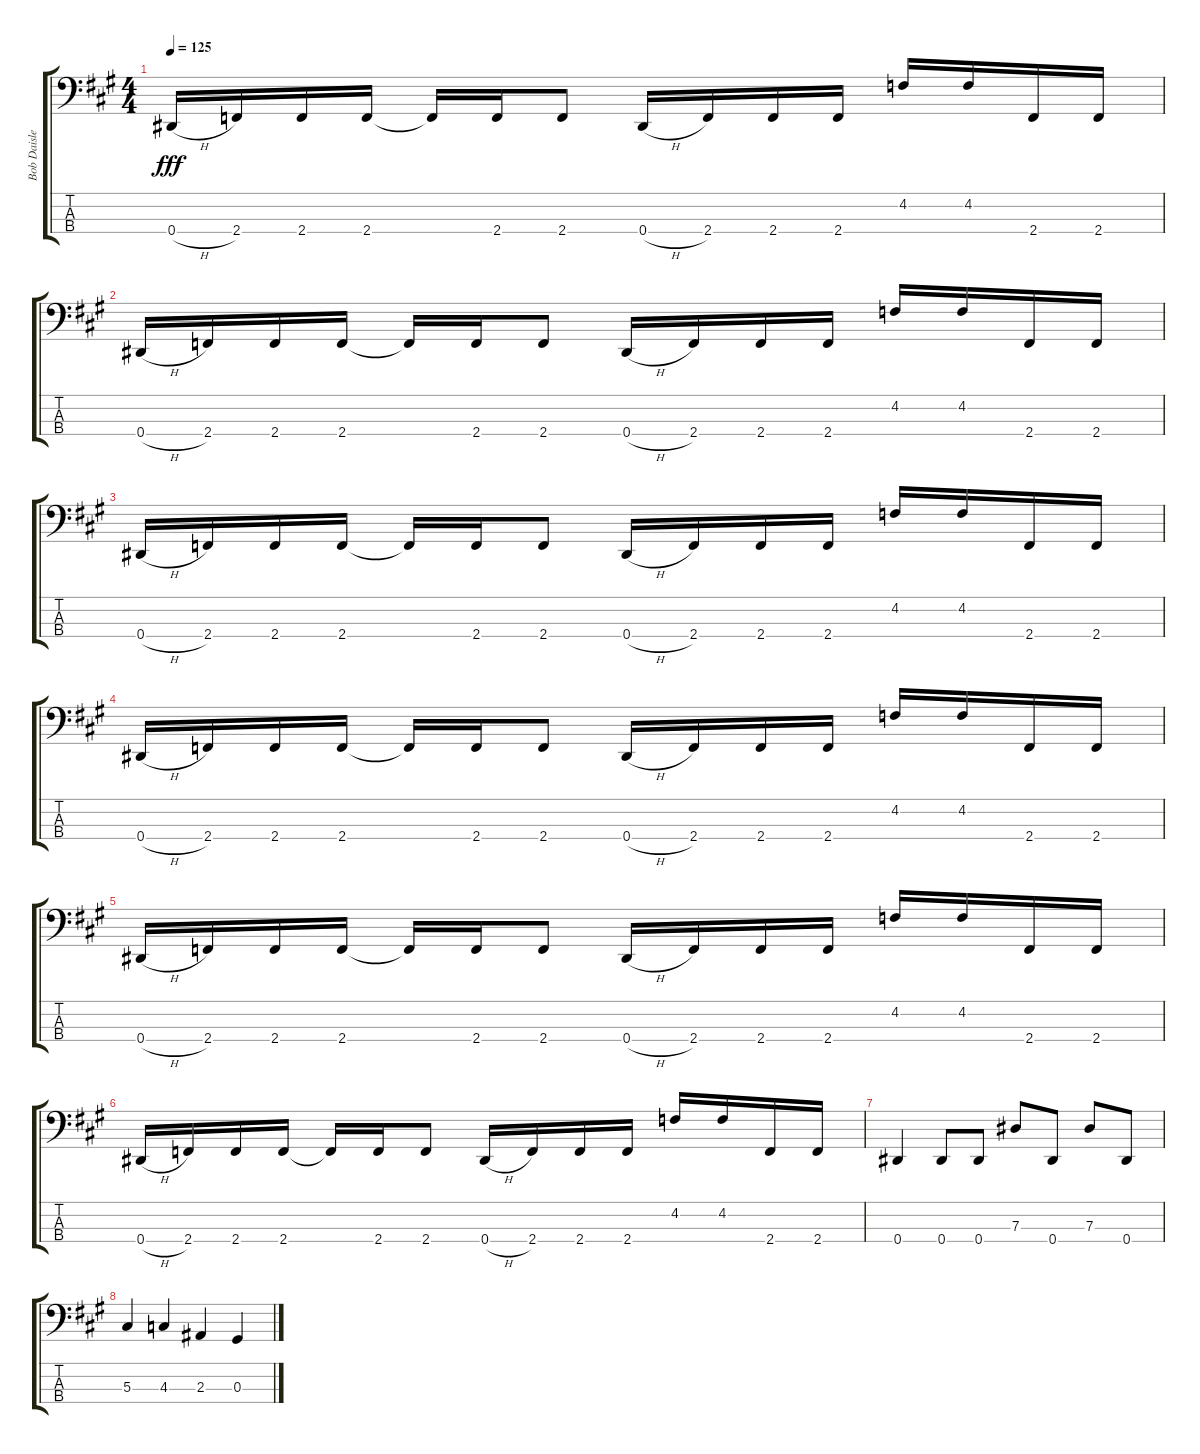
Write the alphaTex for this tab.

\track ("Bob Daisley - Bass" "Bob Daisle") {instrument electricbasspick}
\staff {score tabs}
\tuning (Gb2 Db2 Ab1 Eb1) {hide}
\ts (4 4)
\tempo 125
\clef f4
\ks a
0.4{h}.16{dy fff} 2.4.16 2.4.16 2.4.16 2.4{t}.16 2.4.16 2.4.8 0.4{h}.16 2.4.16 2.4.16 2.4.16 4.2.16 4.2.16 2.4.16 2.4.16 |
0.4{h}.16 2.4.16 2.4.16 2.4.16 2.4{t}.16 2.4.16 2.4.8 0.4{h}.16 2.4.16 2.4.16 2.4.16 4.2.16 4.2.16 2.4.16 2.4.16 |
0.4{h}.16 2.4.16 2.4.16 2.4.16 2.4{t}.16 2.4.16 2.4.8 0.4{h}.16 2.4.16 2.4.16 2.4.16 4.2.16 4.2.16 2.4.16 2.4.16 |
0.4{h}.16 2.4.16 2.4.16 2.4.16 2.4{t}.16 2.4.16 2.4.8 0.4{h}.16 2.4.16 2.4.16 2.4.16 4.2.16 4.2.16 2.4.16 2.4.16 |
0.4{h}.16 2.4.16 2.4.16 2.4.16 2.4{t}.16 2.4.16 2.4.8 0.4{h}.16 2.4.16 2.4.16 2.4.16 4.2.16 4.2.16 2.4.16 2.4.16 |
0.4{h}.16 2.4.16 2.4.16 2.4.16 2.4{t}.16 2.4.16 2.4.8 0.4{h}.16 2.4.16 2.4.16 2.4.16 4.2.16 4.2.16 2.4.16 2.4.16 |
0.4.4 0.4.8 0.4.8 7.3.8 0.4.8 7.3.8 0.4.8 |
5.3.4 4.3.4 2.3.4 0.3.4
